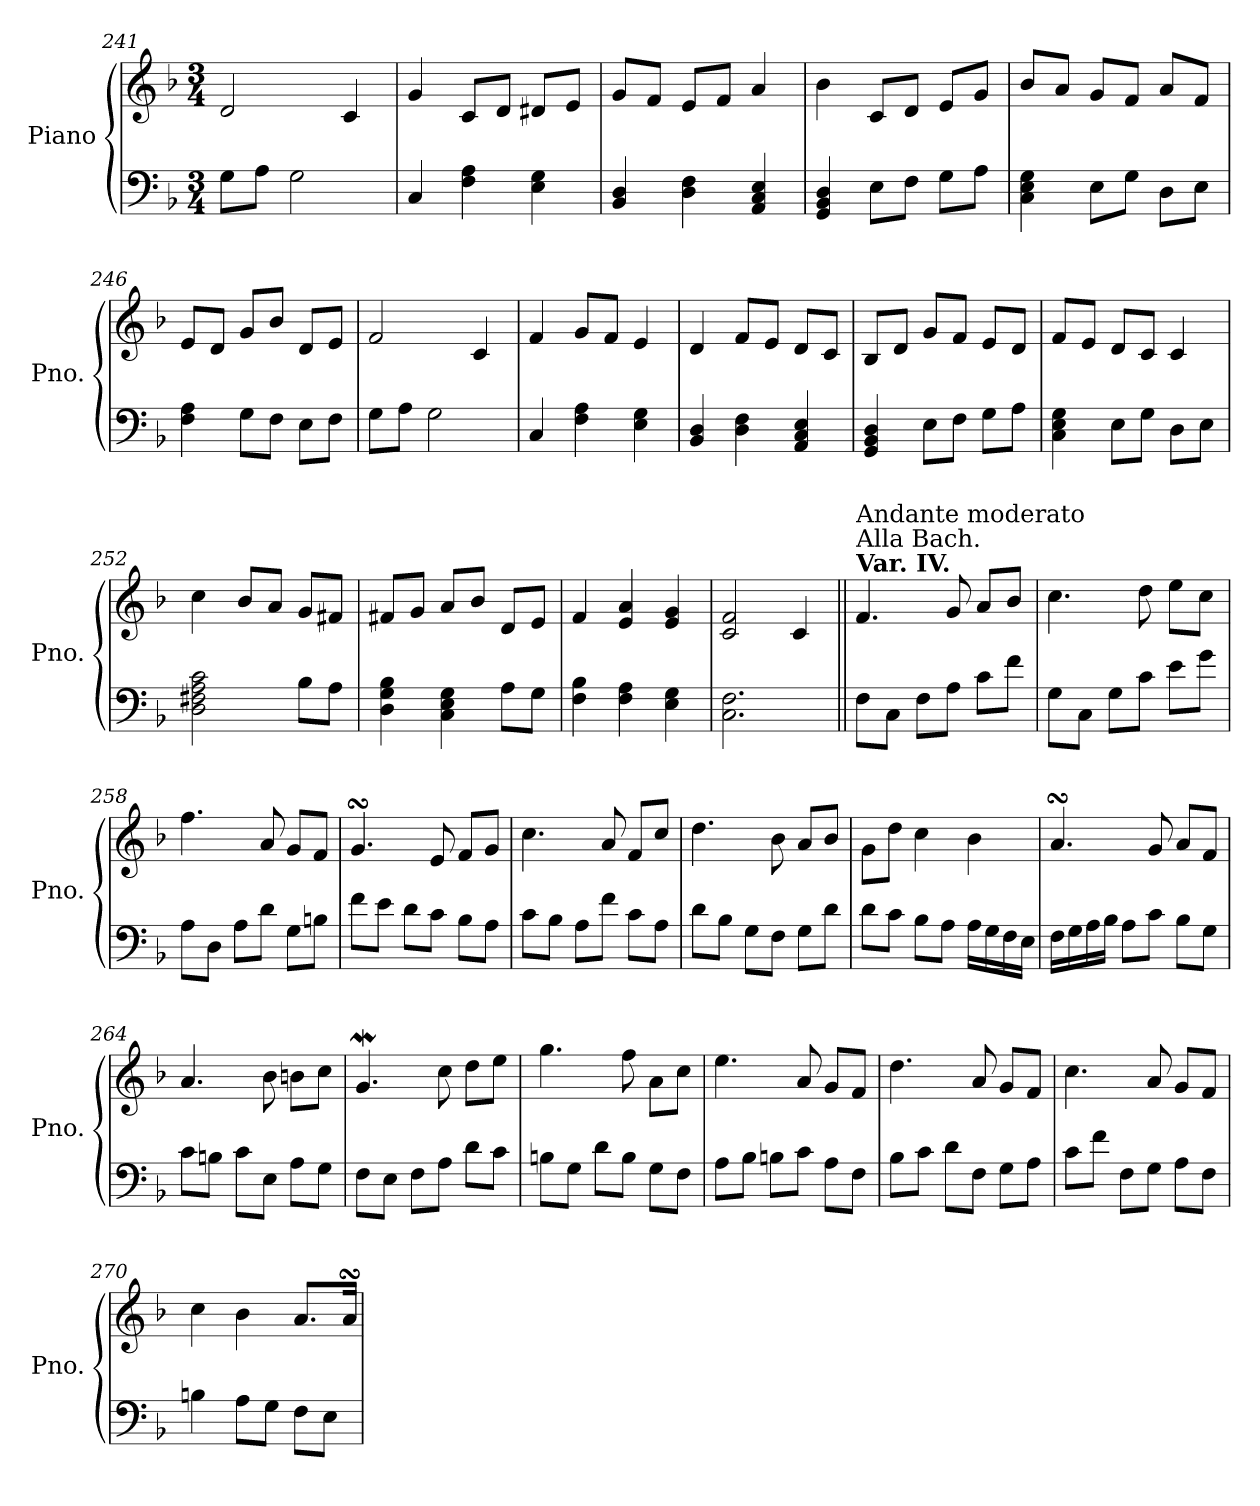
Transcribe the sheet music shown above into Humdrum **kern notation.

**kern	**kern
*part1	*part1
*staff2	*staff1
*I"Piano	*
*I'Pno.	*
*clefF4	*clefG2
*k[b-]	*k[b-]
*M3/4	*M3/4
=241	=241
8G\L	2d/
8A\J	.
2G\	.
.	4c/
=242	=242
4C/	4g/
4F\ 4A\	8c/L
.	8d/J
4E\ 4G\	8d#X/L
.	8e/J
=243	=243
4BB-/ 4D/	8g/L
.	8f/J
4D\ 4F\	8e/L
.	8f/J
4AA/ 4C/ 4E/	4a/
=244	=244
4GG/ 4BB-/ 4D/	4b-\
8E\L	8c/L
8F\J	8d/J
8G\L	8e/L
8A\J	8g/J
=245	=245
4C\ 4E\ 4G\	8b-/L
.	8a/J
8E\L	8g/L
8G\J	8f/J
8D\L	8a/L
8E\J	8f/J
!!LO:PB:g=z
=246	=246
4F\ 4A\	8e/L
.	8d/J
8G\L	8g/L
8F\J	8b-/J
8E\L	8d/L
8F\J	8e/J
=247	=247
8G\L	2f/
8A\J	.
2G\	.
.	4c/
=248	=248
4C/	4f/
4F\ 4A\	8g/L
.	8f/J
4E\ 4G\	4e/
=249	=249
4BB-/ 4D/	4d/
4D\ 4F\	8f/L
.	8e/J
4AA/ 4C/ 4E/	8d/L
.	8c/J
=250	=250
4GG/ 4BB-/ 4D/	8B-/L
.	8d/J
8E\L	8g/L
8F\J	8f/J
8G\L	8e/L
8A\J	8d/J
!!LO:LB:g=z
=251	=251
4C\ 4E\ 4G\	8f/L
.	8e/J
8E\L	8d/L
8G\J	8c/J
8D\L	4c/
8E\J	.
=252	=252
2D\ 2F#X\ 2A\ 2c\	4cc\
.	8b-/L
.	8a/J
8B-\L	8g/L
8A\J	8f#X/J
=253	=253
4D\ 4G\ 4B-\	8f#X/L
.	8g/J
4C\ 4E\ 4G\	8a/L
.	8b-/J
8A\L	8d/L
8G\J	8e/J
=254	=254
4F\ 4B-\	4f/
4F\ 4A\	4e/ 4a/
4E\ 4G\	4e/ 4g/
=255	=255
2.C\ 2.F\	2c/ 2f/
.	4c/
!!LO:LB:g=z
=256||	=256||
!	!LO:TX:a:B:t=Var. IV.
!	!LO:TX:a:t=Alla Bach.
!	!LO:TX:a:t=Andante moderato
8F\L	4.f/
8C\J	.
8F\L	.
8A\J	8g/
8c\L	8a/L
8f\J	8b-/J
=257	=257
8G\L	4.cc\
8C\J	.
8G\L	.
8c\J	8dd\
8e\L	8ee\L
8g\J	8cc\J
=258	=258
8A\L	4.ff\
8D\J	.
8A\L	.
8d\J	8a/
8G\L	8g/L
8Bn\J	8f/J
=259	=259
8f\L	4.gsSSS/
8e\J	.
8d\L	.
8c\J	8e/
8B-\L	8f/L
8A\J	8g/J
=260	=260
8c\L	4.cc\
8B-\J	.
8A\L	.
8f\J	8a/
8c\L	8f/L
8A\J	8cc/J
=261	=261
8d\L	4.dd\
8B-\J	.
8G\L	.
8F\J	8b-\
8G\L	8a/L
8d\J	8b-/J
!!LO:LB:g=z
=262	=262
8d\L	8g\L
8c\J	8dd\J
8B-\L	4cc\
8A\J	.
16A\LL	4b-\
16G\	.
16F\	.
16E\JJ	.
=263	=263
16F\LL	4.asSsS/
16G\	.
16A\	.
16B-\JJ	.
8A\L	.
8c\J	8g/
8B-\L	8a/L
8G\J	8f/J
=264	=264
8c\L	4.a/
8Bn\J	.
8c\L	.
8E\J	8b-\
8A\L	8bn\L
8G\J	8cc\J
=265	=265
8F\L	4.gW/
8E\J	.
8F\L	.
8A\J	8cc\
8d\L	8dd\L
8c\J	8ee\J
=266	=266
8Bn\L	4.gg\
8G\J	.
8d\L	.
8B\J	8ff\
8G\L	8a\L
8F\J	8cc\J
!!LO:LB:g=z
=267	=267
8A\L	4.ee\
8B-\J	.
8Bn\L	.
8c\J	8a/
8A\L	8g/L
8F\J	8f/J
=268	=268
8B-\L	4.dd\
8c\J	.
8d\L	.
8F\J	8a/
8G\L	8g/L
8A\J	8f/J
=269	=269
8c\L	4.cc\
8f\J	.
8F\L	.
8G\J	8a/
8A\L	8g/L
8F\J	8f/J
=270	=270
4Bn\	4cc\
8A\L	4b-\
8G\J	.
8F\L	8.a/L
8E\J	.
.	16asSsS/Jk
=	=
*-	*-
